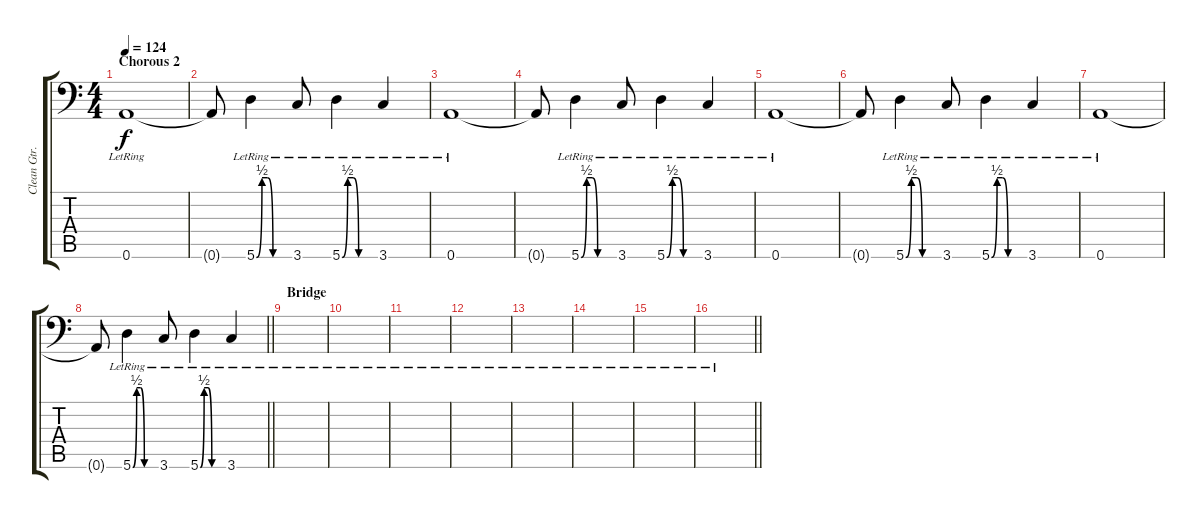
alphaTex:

\track ("Clean Gtr. 2" "Clean Gtr.") {instrument electricguitarclean}
\staff {score tabs}
\tuning (B3 Gb3 D3 A2 E2 A1) {hide}
\ts (4 4)
\section ("" "Chorous 2")
\tempo 124
\clef f4
\ks c
0.6{lr}.1{dy f} |
0.6{t}.8 5.6{be (custom 0 0 10 2 20 2 30 0 60 0) lr}.4 3.6{lr}.8 5.6{be (custom 0 0 10 2 20 2 30 0 60 0) lr}.4 3.6{lr}.4 |
0.6{lr}.1 |
0.6{t}.8 5.6{be (custom 0 0 10 2 20 2 30 0 60 0) lr}.4 3.6{lr}.8 5.6{be (custom 0 0 10 2 20 2 30 0 60 0) lr}.4 3.6{lr}.4 |
0.6{lr}.1 |
0.6{t}.8 5.6{be (custom 0 0 10 2 20 2 30 0 60 0) lr}.4 3.6{lr}.8 5.6{be (custom 0 0 10 2 20 2 30 0 60 0) lr}.4 3.6{lr}.4 |
0.6{lr}.1 |
\barLineRight lightlight
0.6{t}.8 5.6{be (custom 0 0 10 2 20 2 30 0 60 0) lr}.4 3.6{lr}.8 5.6{be (custom 0 0 10 2 20 2 30 0 60 0) lr}.4 3.6{lr}.4 |
\section ("" "Bridge")
|
|
|
|
|
|
|
\barLineRight lightlight
